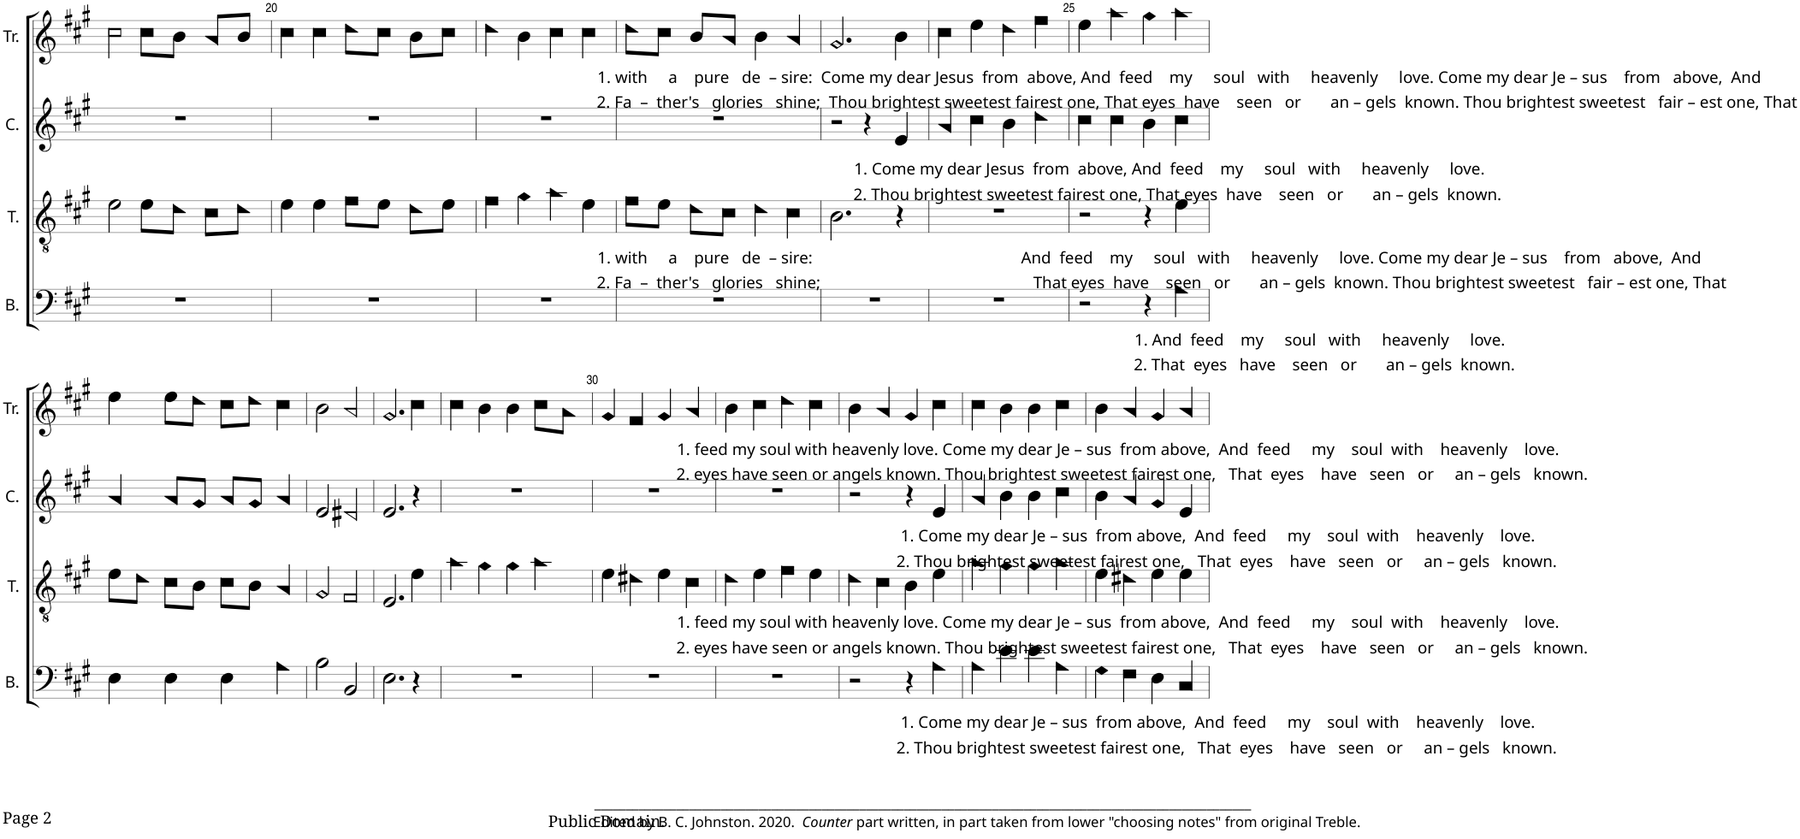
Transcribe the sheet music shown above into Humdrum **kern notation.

**kern	**kern	**kern	**kern
*part4	*part3	*part2	*part1
*staff4	*staff3	*staff2	*staff1
*I"B.	*I"T.	*I"C.	*I"Tr.
*I'B.	*I'T.	*I'C.	*I'Tr.
!!LO:PB:g=z
*clefF4	*clefGv2	*clefG2	*clefG2
*k[f#c#g#]	*k[f#c#g#]	*k[f#c#g#]	*k[f#c#g#]
*M2/2	*M2/2	*M2/2	*M2/2
*met(c|)	*met(c|)	*met(c|)	*met(c|)
=19	=19	=19	=19
1r	2e!\	1r	2cc#!\
.	8e!\L	.	8cc#!\L
.	8d!\J	.	8b!\J
.	8c#!\L	.	8a!/L
.	8d!\J	.	8b!/J
=20	=20	=20	=20
1r	4e!\	1r	4cc#!\
.	4e!\	.	4cc#!\
.	8f#!\L	.	8dd!\L
.	8e!\J	.	8cc#!\J
.	8d!\L	.	8b!\L
.	8e!\J	.	8cc#!\J
=21	=21	=21	=21
1r	4f#!\	1r	4dd!\
.	4g#!\	.	4b!\
.	4a!\	.	4cc#!\
.	4e!\	.	4cc#!\
=22	=22	=22	=22
!	!	!	!LO:TX:b:t=1. with     a    pure   de  – sire&colon;  Come my dear Jesus  from  above, And  feed    my     soul   with     heavenly     love. Come my dear Je – sus    from   above,  And
!	!	!	!LO:TX:b:t=2. Fa  –  ther's   glories   shine;  Thou brightest sweetest fairest one, That eyes  have    seen   or       an – gels  known. Thou brightest sweetest   fair – est one, That
!	!LO:TX:b:t=2. Fa  –  ther's   glories   shine;                                                   That eyes  have    seen   or       an – gels  known. Thou brightest sweetest   fair – est one, That	!	!
!	!LO:TX:b:t=1. with     a    pure   de  – sire&colon;                                                  And  feed    my     soul   with     heavenly     love. Come my dear Je – sus    from   above,  And	!	!
1r	8f#!\L	1r	8dd!\L
.	8e!\J	.	8cc#!\J
.	8d!\L	.	8b!/L
.	8c#!\J	.	8a!/J
.	4d!\	.	4b!\
.	4c#!\	.	4a!/
=23	=23	=23	=23
1r	2.B!\	2r	2.g#!/
.	.	4r	.
!	!	!LO:TX:b:t=2. Thou brightest sweetest fairest one, That eyes  have    seen   or       an – gels  known.	!
!	!	!LO:TX:b:t=1. Come my dear Jesus  from  above, And  feed    my     soul   with     heavenly     love.	!
.	4r	4e!/	4b!\
=24	=24	=24	=24
1r	1r	4a!/	4cc#!\
.	.	4cc#!\	4ee!\
.	.	4b!\	4dd!\
.	.	4dd!\	4ff#!\
=25	=25	=25	=25
2r	2r	4cc#!\	4ee!\
.	.	4cc#!\	4aa!\
4r	4r	4b!\	4gg#!\
!LO:TX:b:t=1. And  feed    my     soul   with     heavenly     love.	!	!	!
!LO:TX:b:t=2. That  eyes   have    seen   or       an – gels  known.	!	!	!
4A!\	4e!\	4cc#!\	4aa!\
!!LO:LB:g=z
=26	=26	=26	=26
4E!\	8e!\L	4a!/	4ee!\
.	8d!\J	.	.
4E!\	8c#!\L	8a!/L	8ee!\L
.	8B!\J	8g#!/J	8dd!\J
4E!\	8c#!\L	8a!/L	8cc#!\L
.	8B!\J	8g#!/J	8dd!\J
4A!\	4A!/	4a!/	4cc#!\
=27	=27	=27	=27
2B!\	2G#!/	2e!/	2b!\
2BB!/	2F#!/	2d#X!/	2a!/
=28	=28	=28	=28
2.E!\	2.E!/	2.e!/	2.g#!/
4r	4e!\	4r	4cc#!\
=29	=29	=29	=29
1r	4a!\	1r	4cc#!\
.	4g#!\	.	4b!\
.	4g#!\	.	4b!\
.	4a!\	.	8cc#!\L
.	.	.	8a!\J
=30	=30	=30	=30
1r	4e!\	1r	4g#!/
.	4d#X!\	.	4f#!/
.	4e!\	.	4g#!/
.	4c#!\	.	4a!/
=31	=31	=31	=31
!	!	!	!LO:TX:b:t=1. feed my soul with heavenly love. Come my dear Je – sus  from above,  And  feed     my    soul  with    heavenly    love.
!	!	!	!LO:TX:b:t=2. eyes have seen or angels known. Thou brightest sweetest fairest one,   That  eyes    have   seen   or     an – gels   known.
!	!LO:TX:b:t=1. feed my soul with heavenly love. Come my dear Je – sus  from above,  And  feed     my    soul  with    heavenly    love.	!	!
!	!LO:TX:b:t=2. eyes have seen or angels known. Thou brightest sweetest fairest one,   That  eyes    have   seen   or     an – gels   known.	!	!
!LO:TX:b:t=________________________________________________________________________________________________________	!	!	!
!LO:TX:b:t=Edited by B. C. Johnston. 2020.	!	!	!
!LO:TX:b:i:t=Counter	!	!	!
!LO:TX:b:t=part written, in part taken from lower "choosing notes" from original Treble.	!	!	!
1r	4d!\	1r	4b!\
.	4e!\	.	4cc#!\
.	4f#!\	.	4dd!\
.	4e!\	.	4cc#!\
=32	=32	=32	=32
2r	4d!\	2r	4b!\
.	4c#!\	.	4a!/
4r	4B!\	4r	4g#!/
!	!	!LO:TX:b:t=1. Come my dear Je – sus  from above,  And  feed     my    soul  with    heavenly    love.	!
!	!	!LO:TX:b:t=2. Thou brightest sweetest fairest one,   That  eyes    have   seen   or     an – gels   known.	!
!LO:TX:b:t=1. Come my dear Je – sus  from above,  And  feed     my    soul  with    heavenly    love.	!	!	!
!LO:TX:b:t=2. Thou brightest sweetest fairest one,   That  eyes    have   seen   or     an – gels   known.	!	!	!
4A!\	4e!\	4e!/	4cc#!\
=33	=33	=33	=33
4A!\	4a!\	4a!/	4cc#!\
4e!\	4g#!\	4b!\	4b!\
4e!\	4g#!\	4b!\	4b!\
4A!\	4a!\	4cc#!\	4cc#!\
=34	=34	=34	=34
4G#!\	4e!\	4b!\	4b!\
4F#!\	4d#X!\	4a!/	4a!/
4E!\	4e!\	4g#!/	4g#!/
4C#!/	4e!\	4e!/	4a!/
=	=	=	=
*-	*-	*-	*-
